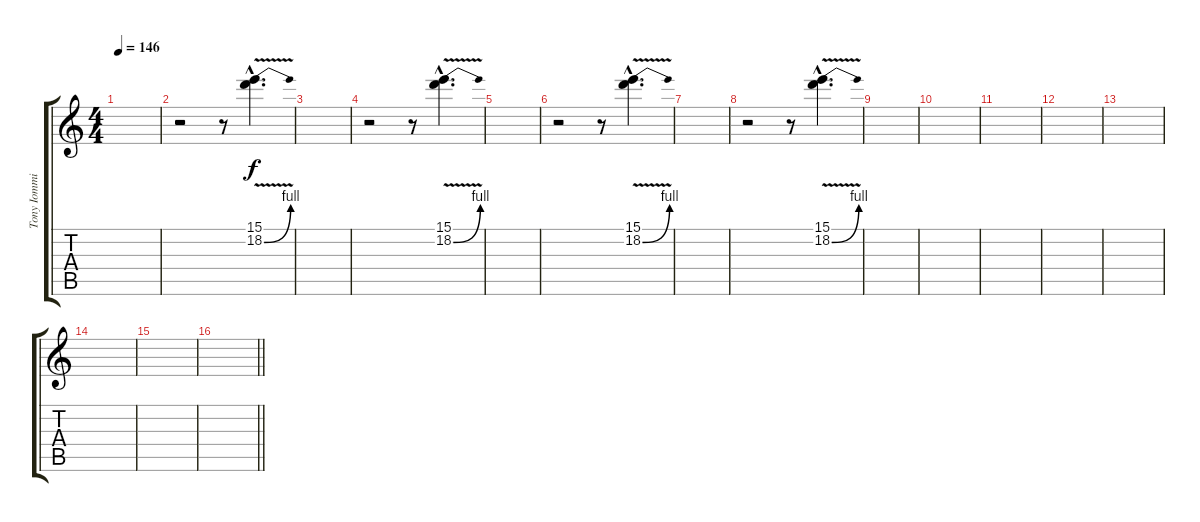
\track ("Tony Iommi - Lead 2" "Tony Iommi") {instrument distortionguitar}
\staff {score tabs}
\tuning (Db4 Ab3 E3 B2 Gb2 Db2) {hide}
\ts (4 4)
\tempo 146
\clef g2
\ks c
|
r.2 r.8 (15.1{hac} 18.2{be (bend 0 0 60 4) v hac}).4{d} |
|
r.2 r.8 (15.1{hac} 18.2{be (bend 0 0 60 4) v hac}).4{d} |
|
r.2 r.8 (15.1{hac} 18.2{be (bend 0 0 60 4) v hac}).4{d} |
|
r.2 r.8 (15.1{hac} 18.2{be (bend 0 0 60 4) v hac}).4{d} |
|
|
|
|
|
|
|
\barLineRight lightlight
